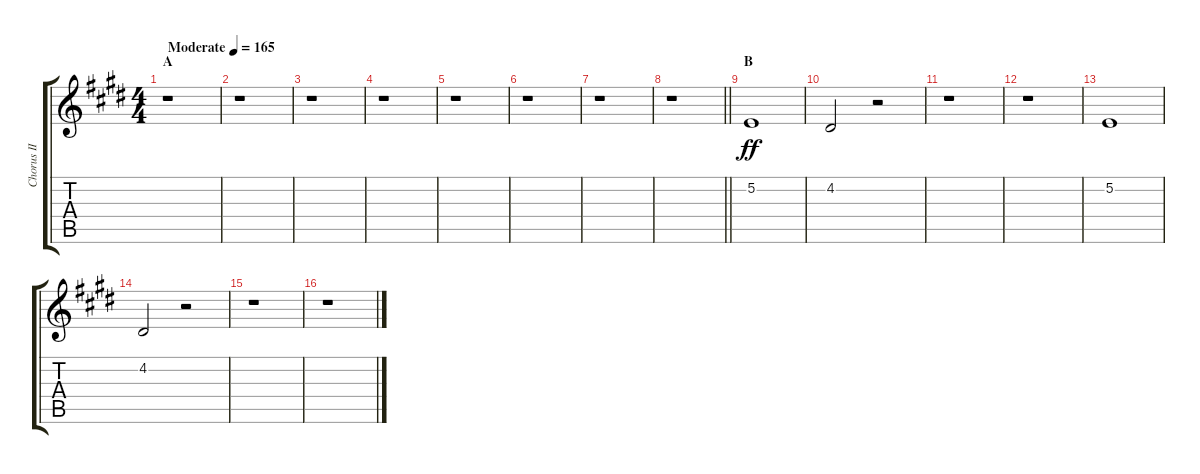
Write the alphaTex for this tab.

\track ("Chorus II" "Chorus II") {instrument voiceoohs}
\staff {score tabs}
\tuning (E4 B3 G3 D3 A2 E2) {hide}
\ts (4 4)
\section ("" "A")
\tempo (165 "Moderate")
\clef g2
\ks e
r.1{dy ff instrument voiceoohs} |
r.1 |
r.1 |
r.1 |
r.1 |
r.1 |
r.1 |
\barLineRight lightlight
r.1 |
\section ("" "B")
5.2.1 |
4.2.2 r.2 |
r.1 |
r.1 |
5.2.1 |
4.2.2 r.2 |
r.1 |
r.1
